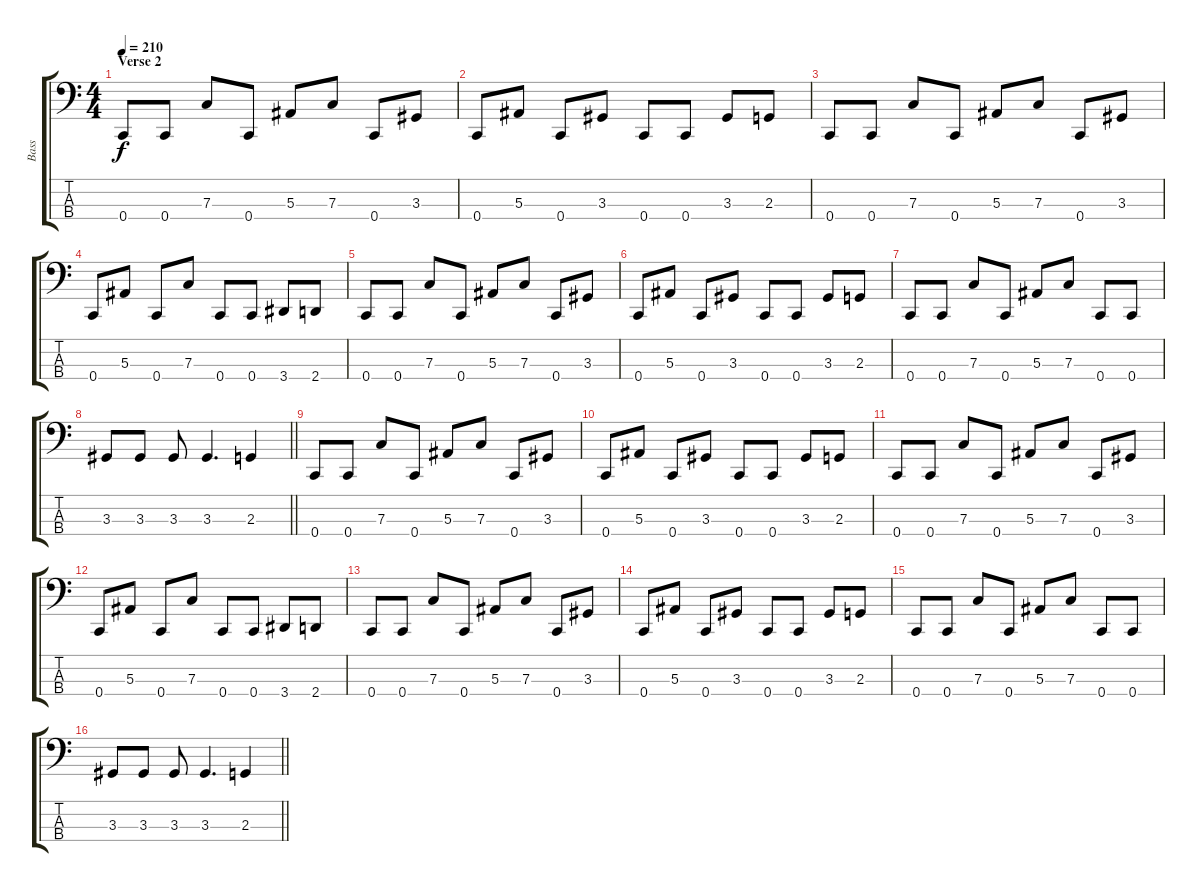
\track ("Bass" "Bass") {instrument electricbasspick}
\staff {score tabs}
\tuning (Eb2 Bb1 F1 C1) {hide}
\ts (4 4)
\section ("" "Verse 2")
\tempo 210
\clef f4
\ks c
0.4.8{dy f} 0.4.8 7.3.8 0.4.8 5.3.8 7.3.8 0.4.8 3.3.8 |
0.4.8 5.3.8 0.4.8 3.3.8 0.4.8 0.4.8 3.3.8 2.3.8 |
0.4.8 0.4.8 7.3.8 0.4.8 5.3.8 7.3.8 0.4.8 3.3.8 |
0.4.8 5.3.8 0.4.8 7.3.8 0.4.8 0.4.8 3.4.8 2.4.8 |
0.4.8 0.4.8 7.3.8 0.4.8 5.3.8 7.3.8 0.4.8 3.3.8 |
0.4.8 5.3.8 0.4.8 3.3.8 0.4.8 0.4.8 3.3.8 2.3.8 |
0.4.8 0.4.8 7.3.8 0.4.8 5.3.8 7.3.8 0.4.8 0.4.8 |
\barLineRight lightlight
3.3.8 3.3.8 3.3.8 3.3.4{d} 2.3.4 |
0.4.8 0.4.8 7.3.8 0.4.8 5.3.8 7.3.8 0.4.8 3.3.8 |
0.4.8 5.3.8 0.4.8 3.3.8 0.4.8 0.4.8 3.3.8 2.3.8 |
0.4.8 0.4.8 7.3.8 0.4.8 5.3.8 7.3.8 0.4.8 3.3.8 |
0.4.8 5.3.8 0.4.8 7.3.8 0.4.8 0.4.8 3.4.8 2.4.8 |
0.4.8 0.4.8 7.3.8 0.4.8 5.3.8 7.3.8 0.4.8 3.3.8 |
0.4.8 5.3.8 0.4.8 3.3.8 0.4.8 0.4.8 3.3.8 2.3.8 |
0.4.8 0.4.8 7.3.8 0.4.8 5.3.8 7.3.8 0.4.8 0.4.8 |
\barLineRight lightlight
3.3.8 3.3.8 3.3.8 3.3.4{d} 2.3.4
